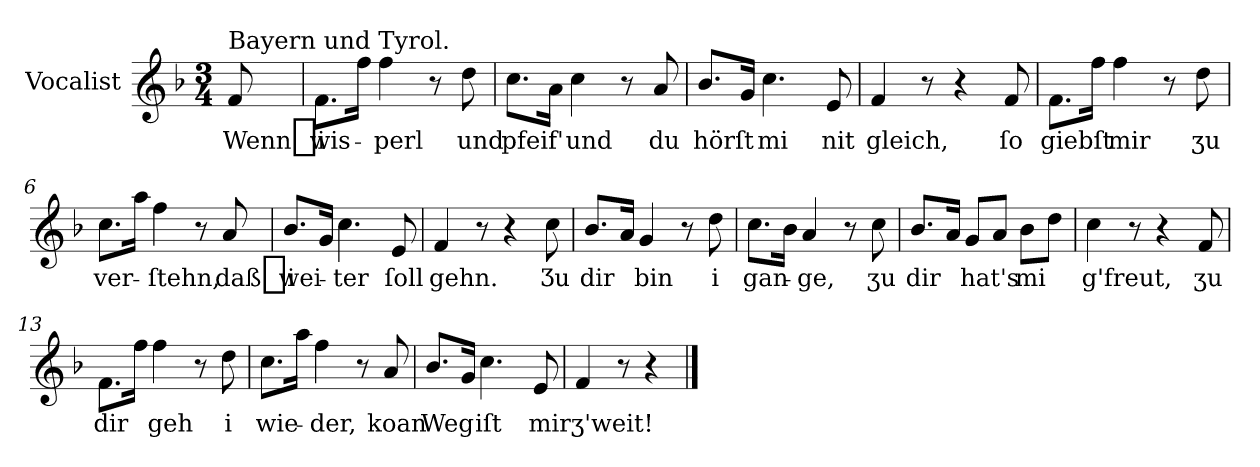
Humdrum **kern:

**kern	**text
*part1	*part1
*staff1	*staff1
*I"Vocalist	*
*k[b-]	*
*F:	*
*M3/4	*
=	=
!LO:TX:a:t=Bayern und Tyrol.	!
8f	Wenn_i
=1	=1
8.fL	wis-
16ffJk	.
4ff	-perl
8r	.
8dd	und
=2	=2
8.ccL	pfeif'
16aJk	.
4cc	und
8r	.
8a	du
=3	=3
8.b-L	hörſt
16gJk	.
4.cc	mi
8e	nit
=4	=4
4f	gleich,
8r	.
4r	.
8f	ſo
=5	=5
8.fL	giebſt
16ffJk	.
4ff	mir
8r	.
8dd	ʒu
=6	=6
8.ccL	ver-
16aaJk	.
4ff	-ſtehn,
8r	.
8a	daß_i
=7	=7
8.b-L	wei-
16gJk	.
4.cc	-ter
8e	ſoll
=8	=8
4f	gehn.
8r	.
4r	.
8cc	Ʒu
=9	=9
8.b-L	dir
16aJk	.
4g	bin
8r	.
8dd	i
=10	=10
8.ccL	gan-
16b-Jk	.
4a	-ge,
8r	.
8cc	ʒu
=11	=11
8.b-L	dir
16aJk	.
8gL	hat's
8aJ	.
8b-L	mi
8ddJ	.
=12	=12
4cc	g'freut,
8r	.
4r	.
8f	ʒu
=13	=13
8.fL	dir
16ffJk	.
4ff	geh
8r	.
8dd	i
=14	=14
8.ccL	wie-
16aaJk	.
4ff	-der,
8r	.
8a	koan
=15	=15
8.b-L	Weg
16gJk	.
4.cc	iſt
8e	mir
=16	=16
4f	ʒ'weit!
8r	.
4r	.
==	==
*-	*-
